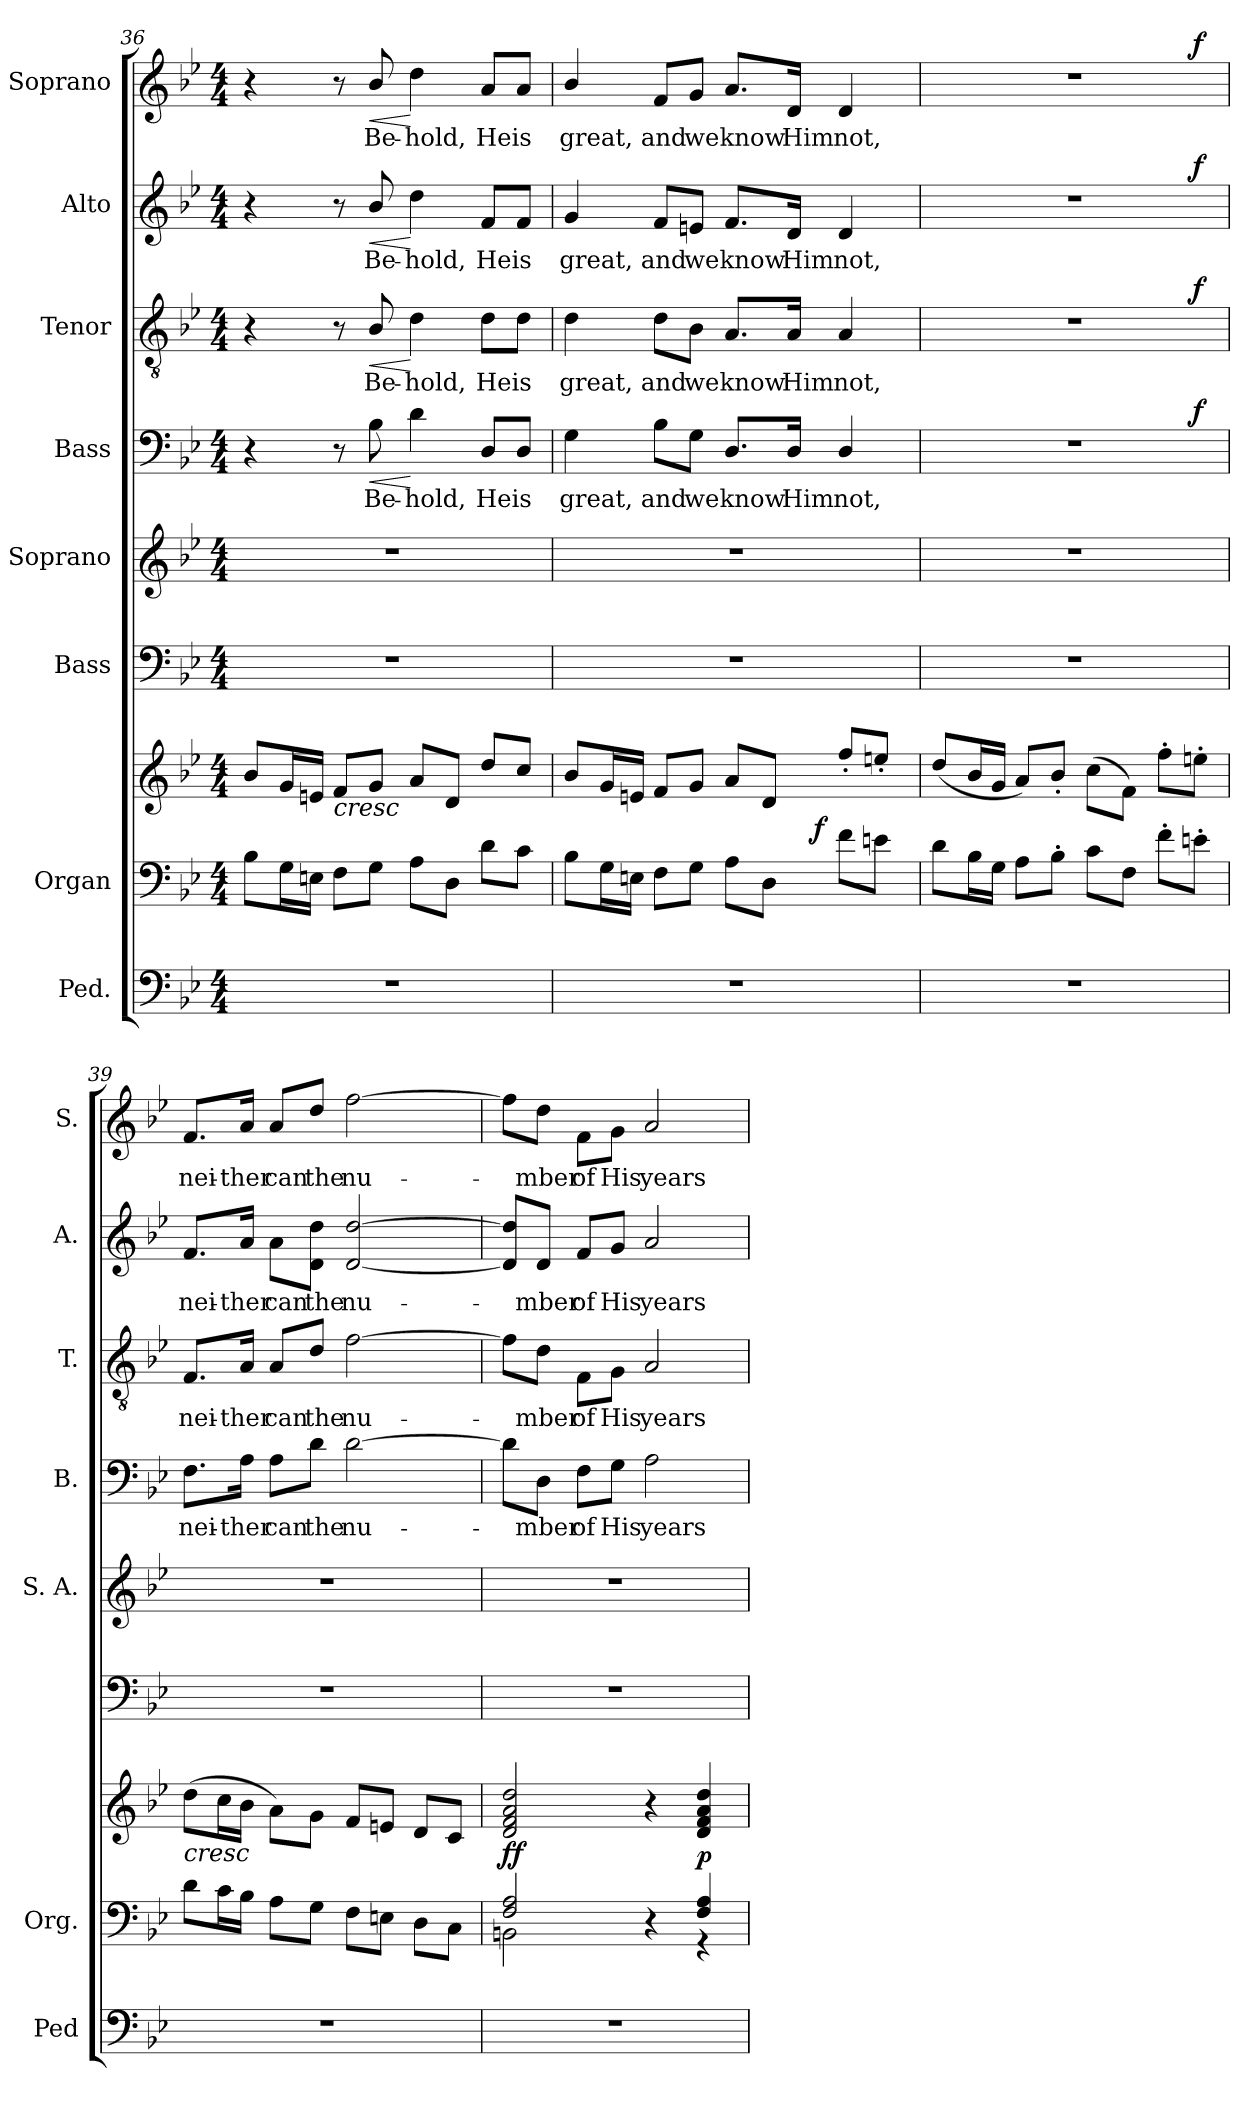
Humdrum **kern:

**kern	**kern	**kern	**dynam	**kern	**kern	**kern	**text	**dynam	**kern	**text	**dynam	**kern	**text	**dynam	**kern	**text	**dynam
*part8	*part7	*part7	*part7	*part6	*part5	*part4	*part4	*part4	*part3	*part3	*part3	*part2	*part2	*part2	*part1	*part1	*part1
*staff9	*staff8	*staff7	*staff7/8	*staff6	*staff5	*staff4	*staff4	*staff4	*staff3	*staff3	*staff3	*staff2	*staff2	*staff2	*staff1	*staff1	*staff1
*I"Ped.	*I"Organ	*	*	*I"Bass	*I"Soprano	*I"Bass	*	*	*I"Tenor	*	*	*I"Alto	*	*	*I"Soprano	*	*
*I'Ped	*I'Org.	*	*	*	*I'S. A.	*I'B.	*	*	*I'T.	*	*	*I'A.	*	*	*I'S.	*	*
!!LO:PB:g=z
*clefF4	*clefF4	*clefG2	*	*clefF4	*clefG2	*clefF4	*	*	*clefGv2	*	*	*clefG2	*	*	*clefG2	*	*
*	*	*	*	*	*	*	*	*	*ITrd7c12	*	*	*	*	*	*	*	*
*k[b-e-]	*k[b-e-]	*k[b-e-]	*	*k[b-e-]	*k[b-e-]	*k[b-e-]	*	*	*k[b-e-]	*	*	*k[b-e-]	*	*	*k[b-e-]	*	*
*B-:	*B-:	*B-:	*	*B-:	*B-:	*B-:	*	*	*B-:	*	*	*B-:	*	*	*B-:	*	*
*M4/4	*M4/4	*M4/4	*	*M4/4	*M4/4	*M4/4	*	*	*M4/4	*	*	*M4/4	*	*	*M4/4	*	*
=36	=36	=36	=36	=36	=36	=36	=36	=36	=36	=36	=36	=36	=36	=36	=36	=36	=36
1r	8B-i\L	8b-i/L	.	1r	1r	4r	.	.	4r	.	.	4r	.	.	4r	.	.
.	16Gi\L	16gi/L	.	.	.	.	.	.	.	.	.	.	.	.	.	.	.
.	16Eni\JJ	16eni/JJ	.	.	.	.	.	.	.	.	.	.	.	.	.	.	.
!	!	!LO:TX:b:i:t=cresc	!	!	!	!	!	!	!	!	!	!	!	!	!	!	!
.	8Fi\L	8fi/L	.	.	.	8r	.	.	8r	.	.	8r	.	.	8r	.	.
!	!	!	!	!	!	!	!LO:LY:b:color=#000000	!LO:HP:b	!	!	!	!	!	!	!	!	!
!	!	!	!	!	!	!	!	!	!	!LO:LY:b:color=#000000	!LO:HP:b	!	!	!	!	!	!
!	!	!	!	!	!	!	!	!	!	!	!	!	!LO:LY:b:color=#000000	!LO:HP:b	!	!	!
!	!	!	!	!	!	!	!	!	!	!	!	!	!	!	!	!LO:LY:b:color=#000000	!LO:HP:b
.	8Gi\J	8gi/J	.	.	.	8B-i\	Be-	<	8BB-i/	Be-	<	8b-i/	Be-	<	8b-i/	Be-	<
!	!	!	!	!	!	!	!LO:LY:b:color=#000000	!	!	!	!	!	!	!	!	!	!
!	!	!	!	!	!	!	!	!	!	!LO:LY:b:color=#000000	!	!	!	!	!	!	!
!	!	!	!	!	!	!	!	!	!	!	!	!	!LO:LY:b:color=#000000	!	!	!	!
!	!	!	!	!	!	!	!	!	!	!	!	!	!	!	!	!LO:LY:b:color=#000000	!
.	8Ai\L	8ai/L	.	.	.	4di\	-hold,	[	4Di\	-hold,	[	4ddi\	-hold,	[	4ddi\	-hold,	[
.	8Di\J	8di/J	.	.	.	.	.	.	.	.	.	.	.	.	.	.	.
!	!	!	!	!	!	!	!LO:LY:b:color=#000000	!	!	!	!	!	!	!	!	!	!
!	!	!	!	!	!	!	!	!	!	!LO:LY:b:color=#000000	!	!	!	!	!	!	!
!	!	!	!	!	!	!	!	!	!	!	!	!	!LO:LY:b:color=#000000	!	!	!	!
!	!	!	!	!	!	!	!	!	!	!	!	!	!	!	!	!LO:LY:b:color=#000000	!
.	8di\L	8ddi/L	.	.	.	8Di/L	He	.	8Di\L	He	.	8fi/L	He	.	8ai/L	He	.
!	!	!	!	!	!	!	!LO:LY:b:color=#000000	!	!	!	!	!	!	!	!	!	!
!	!	!	!	!	!	!	!	!	!	!LO:LY:b:color=#000000	!	!	!	!	!	!	!
!	!	!	!	!	!	!	!	!	!	!	!	!	!LO:LY:b:color=#000000	!	!	!	!
!	!	!	!	!	!	!	!	!	!	!	!	!	!	!	!	!LO:LY:b:color=#000000	!
.	8ci\J	8cci/J	.	.	.	8Di/J	is	.	8Di\J	is	.	8fi/J	is	.	8ai/J	is	.
=37	=37	=37	=37	=37	=37	=37	=37	=37	=37	=37	=37	=37	=37	=37	=37	=37	=37
!	!	!	!	!	!	!	!LO:LY:b:color=#000000	!	!	!	!	!	!	!	!	!	!
!	!	!	!	!	!	!	!	!	!	!LO:LY:b:color=#000000	!	!	!	!	!	!	!
!	!	!	!	!	!	!	!	!	!	!	!	!	!LO:LY:b:color=#000000	!	!	!	!
!	!	!	!	!	!	!	!	!	!	!	!	!	!	!	!	!LO:LY:b:color=#000000	!
*	*	*^	*	*	*	*	*	*	*	*	*	*	*	*	*	*	*
1r	8B-i\L	8b-i/L	2ryy	.	1r	1r	4Gi\	great,	.	4Di\	great,	.	4gi/	great,	.	4b-i/	great,	.
.	16Gi\L	16gi/L	.	.	.	.	.	.	.	.	.	.	.	.	.	.	.	.
.	16Eni\JJ	16eni/JJ	.	.	.	.	.	.	.	.	.	.	.	.	.	.	.	.
!	!	!	!	!	!	!	!	!LO:LY:b:color=#000000	!	!	!	!	!	!	!	!	!	!
!	!	!	!	!	!	!	!	!	!	!	!LO:LY:b:color=#000000	!	!	!	!	!	!	!
!	!	!	!	!	!	!	!	!	!	!	!	!	!	!LO:LY:b:color=#000000	!	!	!	!
!	!	!	!	!	!	!	!	!	!	!	!	!	!	!	!	!	!LO:LY:b:color=#000000	!
.	8Fi\L	8fi/L	.	.	.	.	8B-i\L	and	.	8Di\L	and	.	8fi/L	and	.	8fi/L	and	.
!	!	!	!	!	!	!	!	!LO:LY:b:color=#000000	!	!	!	!	!	!	!	!	!	!
!	!	!	!	!	!	!	!	!	!	!	!LO:LY:b:color=#000000	!	!	!	!	!	!	!
!	!	!	!	!	!	!	!	!	!	!	!	!	!	!LO:LY:b:color=#000000	!	!	!	!
!	!	!	!	!	!	!	!	!	!	!	!	!	!	!	!	!	!LO:LY:b:color=#000000	!
.	8Gi\J	8gi/J	.	.	.	.	8Gi\J	we	.	8BB-i\J	we	.	8eni/J	we	.	8gi/J	we	.
!	!	!	!	!	!	!	!	!LO:LY:b:color=#000000	!	!	!	!	!	!	!	!	!	!
!	!	!	!	!	!	!	!	!	!	!	!LO:LY:b:color=#000000	!	!	!	!	!	!	!
!	!	!	!	!	!	!	!	!	!	!	!	!	!	!LO:LY:b:color=#000000	!	!	!	!
!	!	!	!	!	!	!	!	!	!	!	!	!	!	!	!	!	!LO:LY:b:color=#000000	!
.	8Ai\L	8ai/L	8ryy	.	.	.	8.Di/L	know	.	8.AAi/L	know	.	8.fi/L	know	.	8.ai/L	know	.
.	8Di\J	8di/J	16ryy	.	.	.	.	.	.	.	.	.	.	.	.	.	.	.
!	!	!	!	!	!	!	!	!LO:LY:b:color=#000000	!	!	!	!	!	!	!	!	!	!
!	!	!	!	!	!	!	!	!	!	!	!LO:LY:b:color=#000000	!	!	!	!	!	!	!
!	!	!	!	!	!	!	!	!	!	!	!	!	!	!LO:LY:b:color=#000000	!	!	!	!
!	!	!	!	!	!	!	!	!	!	!	!	!	!	!	!	!	!LO:LY:b:color=#000000	!
.	.	.	32ryy	.	.	.	16Di/Jk	Him	.	16AAi/Jk	Him	.	16di/Jk	Him	.	16di/Jk	Him	.
.	.	.	512ryy	.	.	.	.	.	.	.	.	.	.	.	.	.	.	.
.	.	.	4ryy	f	.	.	.	.	.	.	.	.	.	.	.	.	.	.
!	!	!	!	!	!	!	!	!LO:LY:b:color=#000000	!	!	!	!	!	!	!	!	!	!
!	!	!	!	!	!	!	!	!	!	!	!LO:LY:b:color=#000000	!	!	!	!	!	!	!
!	!	!	!	!	!	!	!	!	!	!	!	!	!	!LO:LY:b:color=#000000	!	!	!	!
!	!	!	!	!	!	!	!	!	!	!	!	!	!	!	!	!	!LO:LY:b:color=#000000	!
.	8fi\L	8ff'i/L	.	.	.	.	4Di/	not,	.	4AAi/	not,	.	4di/	not,	.	4di/	not,	.
.	8eni\J	8een'i/J	.	.	.	.	.	.	.	.	.	.	.	.	.	.	.	.
.	.	.	64...ryy	.	.	.	.	.	.	.	.	.	.	.	.	.	.	.
*	*	*v	*v	*	*	*	*	*	*	*	*	*	*	*	*	*	*	*
=38	=38	=38	=38	=38	=38	=38	=38	=38	=38	=38	=38	=38	=38	=38	=38	=38	=38
*	*	*	*	*	*	*^	*	*	*^	*	*	*^	*	*	*^	*	*
1r	8di\L	(8ddi/L	.	1r	1r	1r	2..ryy	.	.	1r	2..ryy	.	.	1r	2..ryy	.	.	1r	2..ryy	.	.
.	16B-i\L	16b-i/L	.	.	.	.	.	.	.	.	.	.	.	.	.	.	.	.	.	.	.
.	16Gi\JJ	16gi/JJ	.	.	.	.	.	.	.	.	.	.	.	.	.	.	.	.	.	.	.
.	8Ai\L	8ai/L)	.	.	.	.	.	.	.	.	.	.	.	.	.	.	.	.	.	.	.
.	8B-'i\J	8b-'i/J	.	.	.	.	.	.	.	.	.	.	.	.	.	.	.	.	.	.	.
.	8ci\L	(8cci\L	.	.	.	.	.	.	.	.	.	.	.	.	.	.	.	.	.	.	.
.	8Fi\J	8fi\J)	.	.	.	.	.	.	.	.	.	.	.	.	.	.	.	.	.	.	.
.	8f'i\L	8ff'i\L	.	.	.	.	.	.	.	.	.	.	.	.	.	.	.	.	.	.	.
.	8en'i\J	8een'i\J	.	.	.	.	8ryy	.	f	.	8ryy	.	f	.	8ryy	.	f	.	8ryy	.	f
*	*	*	*	*	*	*v	*v	*	*	*	*	*	*	*v	*v	*	*	*v	*v	*	*
*	*	*	*	*	*	*	*	*	*v	*v	*	*	*	*	*	*	*	*
=39	=39	=39	=39	=39	=39	=39	=39	=39	=39	=39	=39	=39	=39	=39	=39	=39	=39
*	*	*	*	*	*	*^	*	*	*^	*	*	*^	*	*	*^	*	*
!	!	!	!	!	!	!	!	!LO:LY:b:color=#000000	!	!	!	!	!	!	!	!	!	!	!	!	!
*	*	*	*	*	*	*v	*v	*	*	*	*	*	*	*v	*v	*	*	*v	*v	*	*
*	*	*	*	*	*	*	*	*	*v	*v	*	*	*	*	*	*	*	*
*	*	*	*	*	*	*^	*	*	*^	*	*	*^	*	*	*^	*	*
!	!	!	!	!	!	!	!	!	!	!	!	!LO:LY:b:color=#000000	!	!	!	!	!	!	!	!	!
*	*	*	*	*	*	*v	*v	*	*	*	*	*	*	*v	*v	*	*	*v	*v	*	*
*	*	*	*	*	*	*	*	*	*v	*v	*	*	*	*	*	*	*	*
*	*	*	*	*	*	*^	*	*	*^	*	*	*^	*	*	*^	*	*
!	!	!	!	!	!	!	!	!	!	!	!	!	!	!	!	!LO:LY:b:color=#000000	!	!	!	!	!
*	*	*	*	*	*	*v	*v	*	*	*	*	*	*	*v	*v	*	*	*v	*v	*	*
*	*	*	*	*	*	*	*	*	*v	*v	*	*	*	*	*	*	*	*
*	*	*	*	*	*	*^	*	*	*^	*	*	*^	*	*	*^	*	*
!	!	!LO:TX:b:i:t=cresc	!	!	!	!	!	!	!	!	!	!	!	!	!	!	!	!	!	!	!
!	!	!	!	!	!	!	!	!	!	!	!	!	!	!	!	!	!	!	!	!LO:LY:b:color=#000000	!
*	*	*	*	*	*	*v	*v	*	*	*	*	*	*	*v	*v	*	*	*v	*v	*	*
*	*	*	*	*	*	*	*	*	*v	*v	*	*	*	*	*	*	*	*
1r	8di\L	(8ddi\L	.	1r	1r	8.Fi\L	nei-	.	8.FFi/L	nei-	.	8.fi/L	nei-	.	8.fi/L	nei-	.
.	16ci\L	16cci\L	.	.	.	.	.	.	.	.	.	.	.	.	.	.	.
!	!	!	!	!	!	!	!LO:LY:b:color=#000000	!	!	!	!	!	!	!	!	!	!
!	!	!	!	!	!	!	!	!	!	!LO:LY:b:color=#000000	!	!	!	!	!	!	!
!	!	!	!	!	!	!	!	!	!	!	!	!	!LO:LY:b:color=#000000	!	!	!	!
!	!	!	!	!	!	!	!	!	!	!	!	!	!	!	!	!LO:LY:b:color=#000000	!
.	16B-i\JJ	16b-i\JJ	.	.	.	16Ai\Jk	-ther	.	16AAi/Jk	-ther	.	16ai/Jk	-ther	.	16ai/Jk	-ther	.
!	!	!	!	!	!	!	!LO:LY:b:color=#000000	!	!	!	!	!	!	!	!	!	!
!	!	!	!	!	!	!	!	!	!	!LO:LY:b:color=#000000	!	!	!	!	!	!	!
!	!	!	!	!	!	!	!	!	!	!	!	!	!LO:LY:b:color=#000000	!	!	!	!
!	!	!	!	!	!	!	!	!	!	!	!	!	!	!	!	!LO:LY:b:color=#000000	!
.	8Ai\L	8ai\L)	.	.	.	8Ai\L	can	.	8AAi/L	can	.	8ai\L	can	.	8ai/L	can	.
!	!	!	!	!	!	!	!LO:LY:b:color=#000000	!	!	!	!	!	!	!	!	!	!
!	!	!	!	!	!	!	!	!	!	!LO:LY:b:color=#000000	!	!	!	!	!	!	!
!	!	!	!	!	!	!	!	!	!	!	!	!	!LO:LY:b:color=#000000	!	!	!	!
!	!	!	!	!	!	!	!	!	!	!	!	!	!	!	!	!LO:LY:b:color=#000000	!
.	8Gi\J	8gi\J	.	.	.	8di\J	the	.	8Di/J	the	.	8di\ 8ddi\J	the	.	8ddi/J	the	.
!	!	!	!	!	!	!	!LO:LY:b:color=#000000	!	!	!	!	!	!	!	!	!	!
!	!	!	!	!	!	!	!	!	!	!LO:LY:b:color=#000000	!	!	!	!	!	!	!
!	!	!	!	!	!	!	!	!	!	!	!	!	!LO:LY:b:color=#000000	!	!	!	!
!	!	!	!	!	!	!	!	!	!	!	!	!	!	!	!	!LO:LY:b:color=#000000	!
.	8Fi\L	8fi/L	.	.	.	[2di\	nu-	.	[2Fi\	nu-	.	[2di/ [2ddi	nu-	.	[2ffi\	nu-	.
.	8Eni\J	8eni/J	.	.	.	.	.	.	.	.	.	.	.	.	.	.	.
.	8Di\L	8di/L	.	.	.	.	.	.	.	.	.	.	.	.	.	.	.
.	8Ci\J	8ci/J	.	.	.	.	.	.	.	.	.	.	.	.	.	.	.
!!LO:LB:g=z
=40	=40	=40	=40	=40	=40	=40	=40	=40	=40	=40	=40	=40	=40	=40	=40	=40	=40
*	*^	*	*	*	*	*	*	*	*	*	*	*	*	*	*	*	*
1r	2Fi/ 2Ai	2BBni\	2di/ 2fi 2ai 2ddi	ff	1r	1r	8di\L]	.	.	8Fi\L]	.	.	8di]/ 8ddi]/L	.	.	8ffi\L]	.	.
!	!	!	!	!	!	!	!	!LO:LY:b:color=#000000	!	!	!	!	!	!	!	!	!	!
!	!	!	!	!	!	!	!	!	!	!	!LO:LY:b:color=#000000	!	!	!	!	!	!	!
!	!	!	!	!	!	!	!	!	!	!	!	!	!	!LO:LY:b:color=#000000	!	!	!	!
!	!	!	!	!	!	!	!	!	!	!	!	!	!	!	!	!	!LO:LY:b:color=#000000	!
.	.	.	.	.	.	.	8Di\J	-mber	.	8Di\J	-mber	.	8di/J	-mber	.	8ddi\J	-mber	.
!	!	!	!	!	!	!	!	!LO:LY:b:color=#000000	!	!	!	!	!	!	!	!	!	!
!	!	!	!	!	!	!	!	!	!	!	!LO:LY:b:color=#000000	!	!	!	!	!	!	!
!	!	!	!	!	!	!	!	!	!	!	!	!	!	!LO:LY:b:color=#000000	!	!	!	!
!	!	!	!	!	!	!	!	!	!	!	!	!	!	!	!	!	!LO:LY:b:color=#000000	!
.	.	.	.	.	.	.	8Fi\L	of	.	8FFi\L	of	.	8fi/L	of	.	8fi\L	of	.
!	!	!	!	!	!	!	!	!LO:LY:b:color=#000000	!	!	!	!	!	!	!	!	!	!
!	!	!	!	!	!	!	!	!	!	!	!LO:LY:b:color=#000000	!	!	!	!	!	!	!
!	!	!	!	!	!	!	!	!	!	!	!	!	!	!LO:LY:b:color=#000000	!	!	!	!
!	!	!	!	!	!	!	!	!	!	!	!	!	!	!	!	!	!LO:LY:b:color=#000000	!
.	.	.	.	.	.	.	8Gi\J	His	.	8GGi\J	His	.	8gi/J	His	.	8gi\J	His	.
!	!	!	!	!	!	!	!	!LO:LY:b:color=#000000	!	!	!	!	!	!	!	!	!	!
!	!	!	!	!	!	!	!	!	!	!	!LO:LY:b:color=#000000	!	!	!	!	!	!	!
!	!	!	!	!	!	!	!	!	!	!	!	!	!	!LO:LY:b:color=#000000	!	!	!	!
!	!	!	!	!	!	!	!	!	!	!	!	!	!	!	!	!	!LO:LY:b:color=#000000	!
.	4r	4ryy	4r	.	.	.	2Ai\	years	.	2AAi/	years	.	2ai/	years	.	2ai/	years	.
.	4Fi/ 4Ai	4r	4di/ 4fi 4ai 4ddi	p	.	.	.	.	.	.	.	.	.	.	.	.	.	.
*	*v	*v	*	*	*	*	*	*	*	*	*	*	*	*	*	*	*	*
=	=	=	=	=	=	=	=	=	=	=	=	=	=	=	=	=	=
*-	*-	*-	*-	*-	*-	*-	*-	*-	*-	*-	*-	*-	*-	*-	*-	*-	*-
